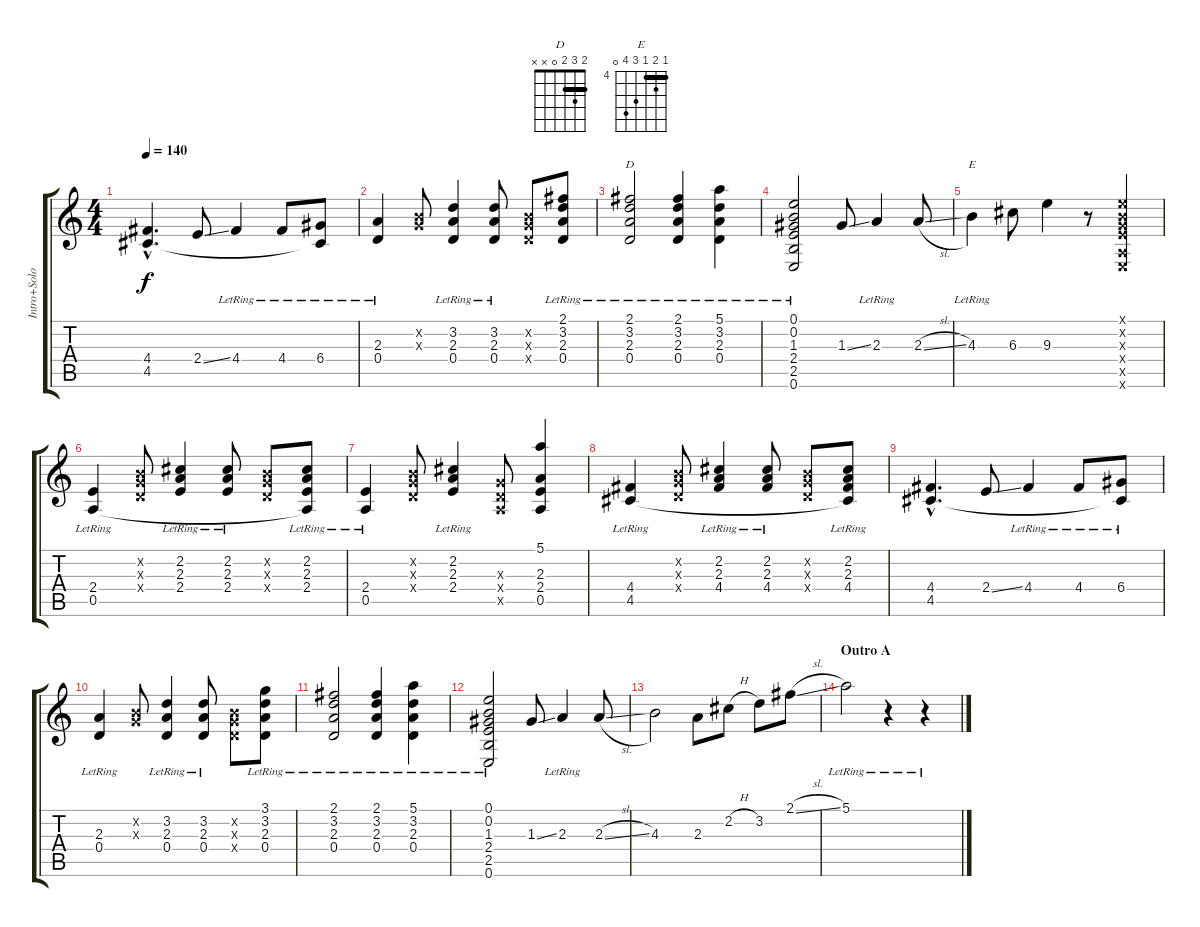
\track ("Intro+Solo" "Intro+Solo") {instrument electricguitarclean}
\staff {score tabs}
\tuning (E4 B3 G3 D3 A2 E2) {hide}
\chord ("D" 2 3 2 0 x x) {barre 2}
\chord ("E" 4 5 4 6 7 0) {firstfret 4 barre 4}
\ts (4 4)
\tempo 140
\clef g2
\ks c
(4.4{hac} 4.5{hac}).4{d dy f} 2.4{ss}.8 4.4{lr}.4 4.4{lr}.8 (6.4{lr} 4.5{t}).8 |
(2.3 0.4{lr}).4 (0.2{x} 0.3{x}).8 (3.2{lr} 2.3{lr} 0.4{lr}).4 (3.2{lr} 2.3{lr} 0.4{lr}).8 (0.2{x} 0.3{x} 0.4{x}).8 (2.1 3.2{lr} 2.3{lr} 0.4{lr}).8 |
(2.1{lr} 3.2{lr} 2.3{lr} 0.4{lr}).2{ch "D"} (2.1{lr} 3.2{lr} 2.3{lr} 0.4{lr}).4 (5.1{lr} 3.2{lr} 2.3{lr} 0.4{lr}).4 |
(0.1{lr} 0.2{lr} 1.3{lr} 2.4{lr} 2.5{lr} 0.6{lr}).2 1.3{ss}.8 2.3{lr}.4 2.3{sl}.8 |
4.3{lr}.4{ch "E"} 6.3.8 9.3.4 r.8 (0.1{x} 0.2{x} 0.3{x} 2.4{x} 0.5{x} 0.6{x}).4 |
(2.4{lr} 0.5{lr}).4{volume 14} (0.2{x} 0.3{x} 0.4{x}).8 (2.2{lr} 2.3{lr} 2.4{lr}).4 (2.2{lr} 2.3{lr} 2.4{lr}).8 (0.2{x} 0.3{x} 0.4{x}).8 (2.2{lr} 2.3{lr} 2.4{lr} 0.5{t}).8 |
(2.4{lr} 0.5{lr}).4 (0.2{x} 0.3{x} 0.4{x}).8 (2.2{lr} 2.3{lr} 2.4{lr}).4 (0.3{x} 0.4{x} 0.5{x}).8 (5.1 2.3 2.4 0.5).4 |
(4.4{lr} 4.5{lr}).4 (0.2{x} 0.3{x} 0.4{x}).8 (2.2{lr} 2.3{lr} 4.4{lr}).4 (2.2{lr} 2.3{lr} 4.4{lr}).8 (0.2{x} 0.3{x} 0.4{x}).8 (2.2{lr} 2.3{lr} 4.4{lr} 4.5{t}).8 |
(4.4{hac} 4.5{hac}).4{d} 2.4{ss}.8 4.4{lr}.4 4.4{lr}.8 (6.4{lr} 4.5{t}).8 |
(2.3 0.4{lr}).4 (0.2{x} 0.3{x}).8 (3.2{lr} 2.3{lr} 0.4{lr}).4 (3.2{lr} 2.3{lr} 0.4{lr}).8 (0.2{x} 0.3{x} 0.4{x}).8 (3.1 3.2{lr} 2.3{lr} 0.4{lr}).8 |
(2.1{lr} 3.2{lr} 2.3{lr} 0.4{lr}).2 (2.1{lr} 3.2{lr} 2.3{lr} 0.4{lr}).4 (5.1{lr} 3.2{lr} 2.3{lr} 0.4{lr}).4 |
(0.1{lr} 0.2{lr} 1.3{lr} 2.4{lr} 2.5{lr} 0.6{lr}).2 1.3{ss}.8 2.3{lr}.4 2.3{sl}.8 |
4.3.2 2.3.8 2.2{h}.8 3.2.8 2.1{sl}.8 |
\section ("" "Outro A")
5.1{lr}.2 r.4 r.4
